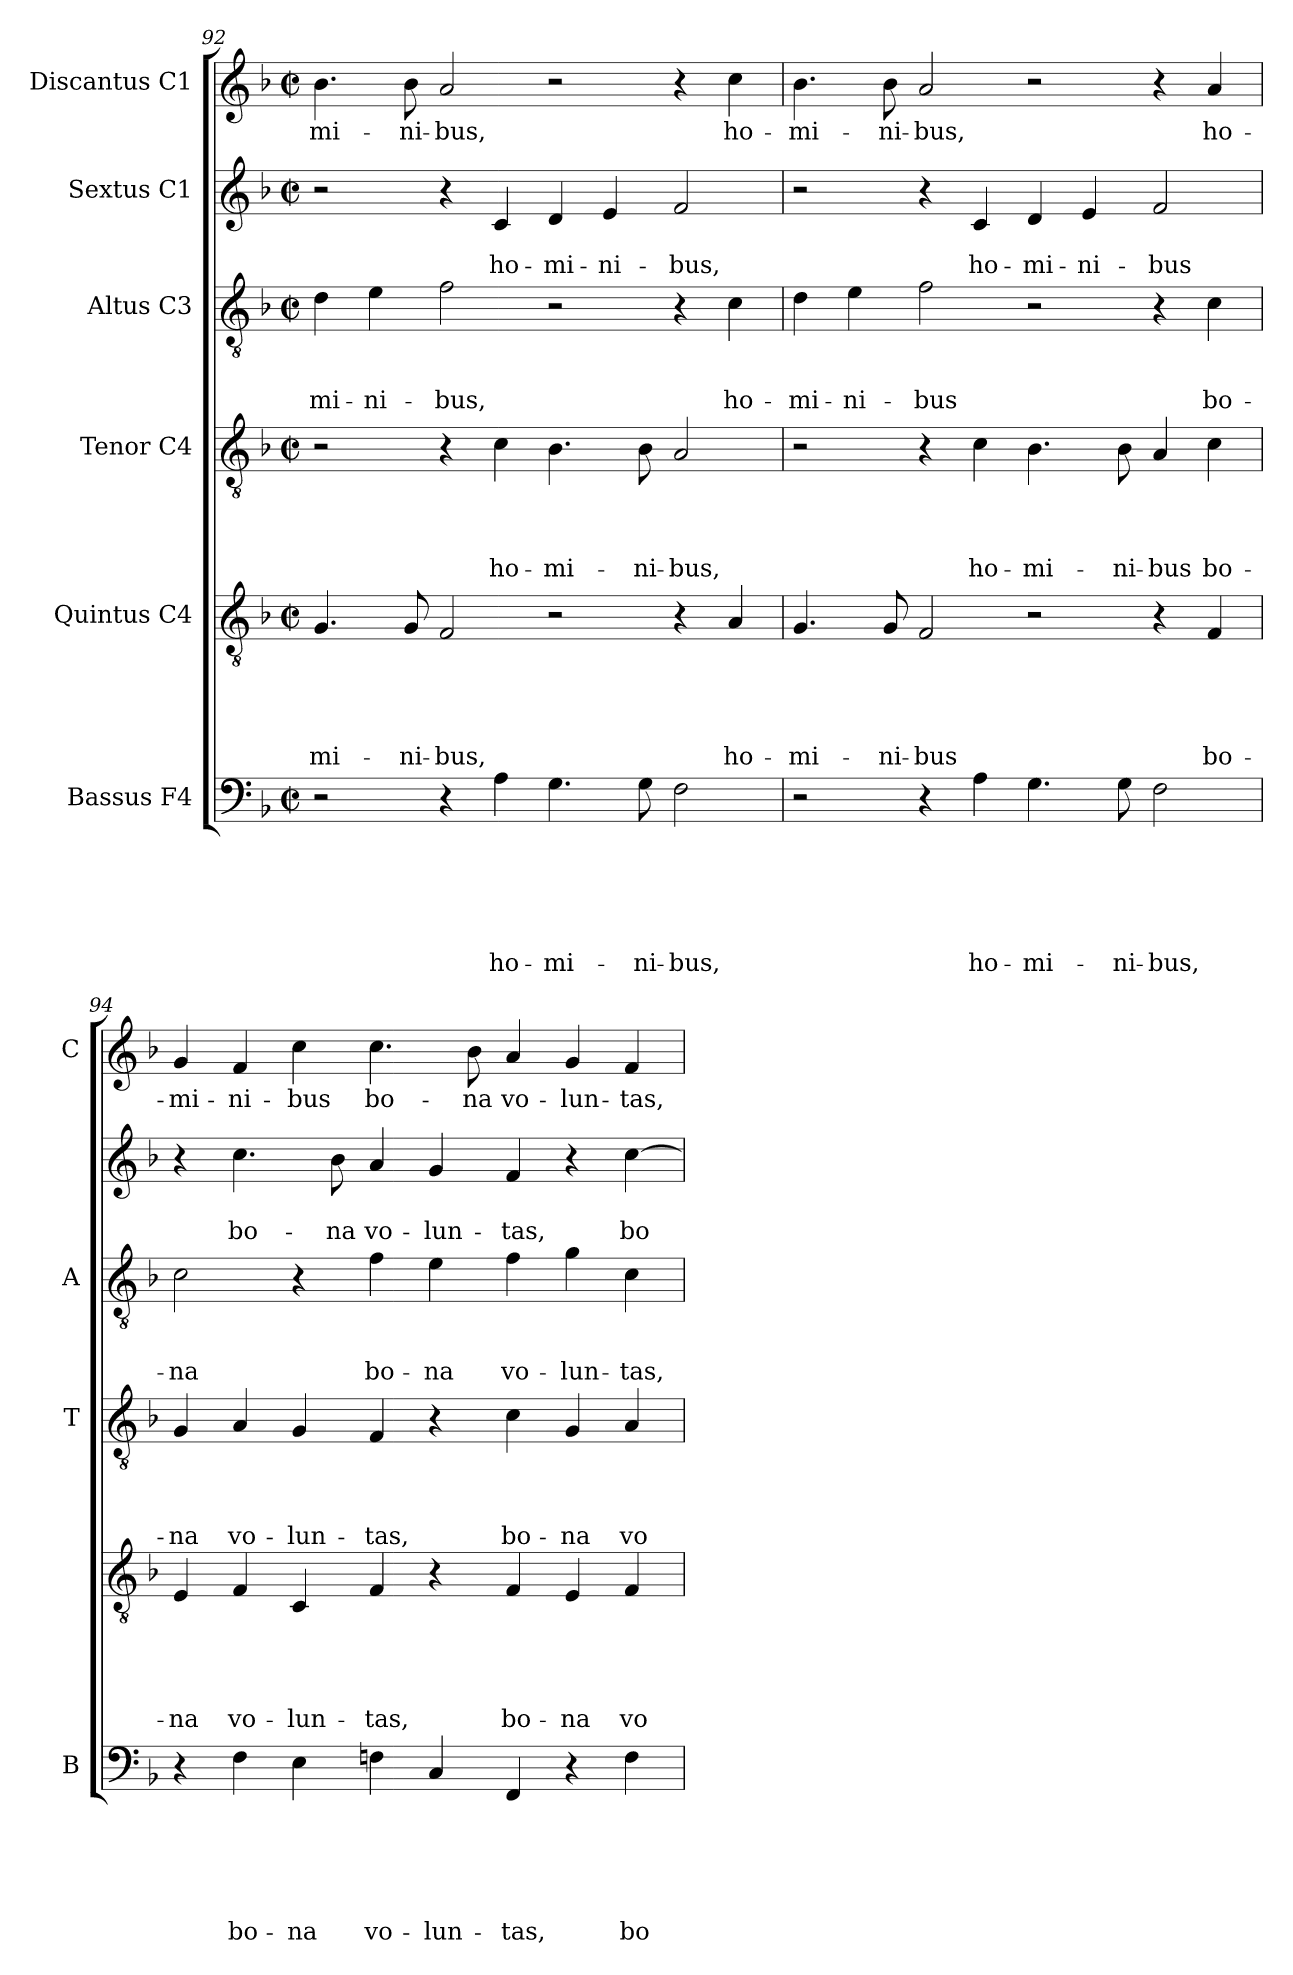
**kern	**text	**text	**text	**text	**text	**text	**kern	**text	**text	**text	**text	**text	**kern	**text	**text	**text	**text	**kern	**text	**text	**text	**kern	**text	**text	**kern	**text
*part6	*part6	*part6	*part6	*part6	*part6	*part6	*part5	*part5	*part5	*part5	*part5	*part5	*part4	*part4	*part4	*part4	*part4	*part3	*part3	*part3	*part3	*part2	*part2	*part2	*part1	*part1
*staff6	*staff6	*staff6	*staff6	*staff6	*staff6	*staff6	*staff5	*staff5	*staff5	*staff5	*staff5	*staff5	*staff4	*staff4	*staff4	*staff4	*staff4	*staff3	*staff3	*staff3	*staff3	*staff2	*staff2	*staff2	*staff1	*staff1
*I"Bassus F4	*	*	*	*	*	*	*I"Quintus C4	*	*	*	*	*	*I"Tenor C4	*	*	*	*	*I"Altus C3	*	*	*	*I"Sextus C1	*	*	*I"Discantus C1	*
*I'B	*	*	*	*	*	*	*	*	*	*	*	*	*I'T	*	*	*	*	*I'A	*	*	*	*	*	*	*I'C	*
*clefF4	*	*	*	*	*	*	*clefGv2	*	*	*	*	*	*clefGv2	*	*	*	*	*clefGv2	*	*	*	*clefG2	*	*	*clefG2	*
*k[b-]	*	*	*	*	*	*	*k[b-]	*	*	*	*	*	*k[b-]	*	*	*	*	*k[b-]	*	*	*	*k[b-]	*	*	*k[b-]	*
*F:	*	*	*	*	*	*	*F:	*	*	*	*	*	*F:	*	*	*	*	*F:	*	*	*	*F:	*	*	*F:	*
*M2/2	*	*	*	*	*	*	*M2/2	*	*	*	*	*	*M2/2	*	*	*	*	*M2/2	*	*	*	*M2/2	*	*	*M2/2	*
*met(c|)	*	*	*	*	*	*	*met(c|)	*	*	*	*	*	*met(c|)	*	*	*	*	*met(c|)	*	*	*	*met(c|)	*	*	*met(c|)	*
=92	=92	=92	=92	=92	=92	=92	=92	=92	=92	=92	=92	=92	=92	=92	=92	=92	=92	=92	=92	=92	=92	=92	=92	=92	=92	=92
!	!	!	!	!	!	!	!	!	!	!	!	!LO:LY:b	!	!	!	!	!	!	!	!	!LO:LY:b	!	!	!	!	!LO:LY:b
2r	.	.	.	.	.	.	4.G/	.	.	.	.	-mi-	2r	.	.	.	.	4d\	.	.	-mi-	2r	.	.	4.b-\	-mi-
!	!	!	!	!	!	!	!	!	!	!	!	!	!	!	!	!	!	!	!	!	!LO:LY:b	!	!	!	!	!
.	.	.	.	.	.	.	.	.	.	.	.	.	.	.	.	.	.	4e\	.	.	-ni-	.	.	.	.	.
!	!	!	!	!	!	!	!	!	!	!	!	!LO:LY:b	!	!	!	!	!	!	!	!	!	!	!	!	!	!LO:LY:b
.	.	.	.	.	.	.	8G/	.	.	.	.	-ni-	.	.	.	.	.	.	.	.	.	.	.	.	8b-\	-ni-
!	!	!	!	!	!	!	!	!	!	!	!	!LO:LY:b	!	!	!	!	!	!	!	!	!LO:LY:b	!	!	!	!	!LO:LY:b
4r	.	.	.	.	.	.	2F/	.	.	.	.	-bus,	4r	.	.	.	.	2f\	.	.	-bus,	4r	.	.	2a/	-bus,
!	!	!	!	!	!	!LO:LY:b	!	!	!	!	!	!	!	!	!	!	!LO:LY:b	!	!	!	!	!	!	!LO:LY:b	!	!
4A\	.	.	.	.	.	ho-	.	.	.	.	.	.	4c\	.	.	.	ho-	.	.	.	.	4c/	.	ho-	.	.
!	!	!	!	!	!	!LO:LY:b	!	!	!	!	!	!	!	!	!	!	!LO:LY:b	!	!	!	!	!	!	!LO:LY:b	!	!
4.G\	.	.	.	.	.	-mi-	2r	.	.	.	.	.	4.B-\	.	.	.	-mi-	2r	.	.	.	4d/	.	-mi-	2r	.
!	!	!	!	!	!	!	!	!	!	!	!	!	!	!	!	!	!	!	!	!	!	!	!	!LO:LY:b	!	!
.	.	.	.	.	.	.	.	.	.	.	.	.	.	.	.	.	.	.	.	.	.	4e/	.	-ni-	.	.
!	!	!	!	!	!	!LO:LY:b	!	!	!	!	!	!	!	!	!	!	!LO:LY:b	!	!	!	!	!	!	!	!	!
8G\	.	.	.	.	.	-ni-	.	.	.	.	.	.	8B-\	.	.	.	-ni-	.	.	.	.	.	.	.	.	.
!	!	!	!	!	!	!LO:LY:b	!	!	!	!	!	!	!	!	!	!	!LO:LY:b	!	!	!	!	!	!	!LO:LY:b	!	!
2F\	.	.	.	.	.	-bus,	4r	.	.	.	.	.	2A/	.	.	.	-bus,	4r	.	.	.	2f/	.	-bus,	4r	.
!	!	!	!	!	!	!	!	!	!	!	!	!LO:LY:b	!	!	!	!	!	!	!	!	!LO:LY:b	!	!	!	!	!LO:LY:b
.	.	.	.	.	.	.	4A/	.	.	.	.	ho-	.	.	.	.	.	4c\	.	.	ho-	.	.	.	4cc\	ho-
=93	=93	=93	=93	=93	=93	=93	=93	=93	=93	=93	=93	=93	=93	=93	=93	=93	=93	=93	=93	=93	=93	=93	=93	=93	=93	=93
!	!	!	!	!	!	!	!	!	!	!	!	!LO:LY:b	!	!	!	!	!	!	!	!	!LO:LY:b	!	!	!	!	!LO:LY:b
2r	.	.	.	.	.	.	4.G/	.	.	.	.	-mi-	2r	.	.	.	.	4d\	.	.	-mi-	2r	.	.	4.b-\	-mi-
!	!	!	!	!	!	!	!	!	!	!	!	!	!	!	!	!	!	!	!	!	!LO:LY:b	!	!	!	!	!
.	.	.	.	.	.	.	.	.	.	.	.	.	.	.	.	.	.	4e\	.	.	-ni-	.	.	.	.	.
!	!	!	!	!	!	!	!	!	!	!	!	!LO:LY:b	!	!	!	!	!	!	!	!	!	!	!	!	!	!LO:LY:b
.	.	.	.	.	.	.	8G/	.	.	.	.	-ni-	.	.	.	.	.	.	.	.	.	.	.	.	8b-\	-ni-
!	!	!	!	!	!	!	!	!	!	!	!	!LO:LY:b	!	!	!	!	!	!	!	!	!LO:LY:b	!	!	!	!	!LO:LY:b
4r	.	.	.	.	.	.	2F/	.	.	.	.	-bus	4r	.	.	.	.	2f\	.	.	-bus	4r	.	.	2a/	-bus,
!	!	!	!	!	!	!LO:LY:b	!	!	!	!	!	!	!	!	!	!	!LO:LY:b	!	!	!	!	!	!	!LO:LY:b	!	!
4A\	.	.	.	.	.	ho-	.	.	.	.	.	.	4c\	.	.	.	ho-	.	.	.	.	4c/	.	ho-	.	.
!	!	!	!	!	!	!LO:LY:b	!	!	!	!	!	!	!	!	!	!	!LO:LY:b	!	!	!	!	!	!	!LO:LY:b	!	!
4.G\	.	.	.	.	.	-mi-	2r	.	.	.	.	.	4.B-\	.	.	.	-mi-	2r	.	.	.	4d/	.	-mi-	2r	.
!	!	!	!	!	!	!	!	!	!	!	!	!	!	!	!	!	!	!	!	!	!	!	!	!LO:LY:b	!	!
.	.	.	.	.	.	.	.	.	.	.	.	.	.	.	.	.	.	.	.	.	.	4e/	.	-ni-	.	.
!	!	!	!	!	!	!LO:LY:b	!	!	!	!	!	!	!	!	!	!	!LO:LY:b	!	!	!	!	!	!	!	!	!
8G\	.	.	.	.	.	-ni-	.	.	.	.	.	.	8B-\	.	.	.	-ni-	.	.	.	.	.	.	.	.	.
!	!	!	!	!	!	!LO:LY:b	!	!	!	!	!	!	!	!	!	!	!LO:LY:b	!	!	!	!	!	!	!LO:LY:b	!	!
2F\	.	.	.	.	.	-bus,	4r	.	.	.	.	.	4A/	.	.	.	-bus	4r	.	.	.	2f/	.	-bus	4r	.
!	!	!	!	!	!	!	!	!	!	!	!	!LO:LY:b	!	!	!	!	!LO:LY:b	!	!	!	!LO:LY:b	!	!	!	!	!LO:LY:b
.	.	.	.	.	.	.	4F/	.	.	.	.	bo-	4c\	.	.	.	bo-	4c\	.	.	bo-	.	.	.	4a/	ho-
=94	=94	=94	=94	=94	=94	=94	=94	=94	=94	=94	=94	=94	=94	=94	=94	=94	=94	=94	=94	=94	=94	=94	=94	=94	=94	=94
!	!	!	!	!	!	!	!	!	!	!	!	!LO:LY:b	!	!	!	!	!LO:LY:b	!	!	!	!LO:LY:b	!	!	!	!	!LO:LY:b
4r	.	.	.	.	.	.	4E/	.	.	.	.	-na	4G/	.	.	.	-na	2c\	.	.	-na	4r	.	.	4g/	-mi-
!	!	!	!	!	!	!LO:LY:b	!	!	!	!	!	!LO:LY:b	!	!	!	!	!LO:LY:b	!	!	!	!	!	!	!LO:LY:b	!	!LO:LY:b
4F\	.	.	.	.	.	bo-	4F/	.	.	.	.	vo-	4A/	.	.	.	vo-	.	.	.	.	4.cc\	.	bo-	4f/	-ni-
!	!	!	!	!	!	!LO:LY:b	!	!	!	!	!	!LO:LY:b	!	!	!	!	!LO:LY:b	!	!	!	!	!	!	!	!	!LO:LY:b
4E\	.	.	.	.	.	-na	4C/	.	.	.	.	-lun-	4G/	.	.	.	-lun-	4r	.	.	.	.	.	.	4cc\	-bus
!	!	!	!	!	!	!	!	!	!	!	!	!	!	!	!	!	!	!	!	!	!	!	!	!LO:LY:b	!	!
.	.	.	.	.	.	.	.	.	.	.	.	.	.	.	.	.	.	.	.	.	.	8b-\	.	-na	.	.
!	!	!	!	!	!	!LO:LY:b	!	!	!	!	!	!LO:LY:b	!	!	!	!	!LO:LY:b	!	!	!	!LO:LY:b	!	!	!LO:LY:b	!	!LO:LY:b
4Fn\	.	.	.	.	.	vo-	4F/	.	.	.	.	-tas,	4F/	.	.	.	-tas,	4f\	.	.	bo-	4a/	.	vo-	4.cc\	bo-
!	!	!	!	!	!	!LO:LY:b	!	!	!	!	!	!	!	!	!	!	!	!	!	!	!LO:LY:b	!	!	!LO:LY:b	!	!
4C/	.	.	.	.	.	-lun-	4r	.	.	.	.	.	4r	.	.	.	.	4e\	.	.	-na	4g/	.	-lun-	.	.
!	!	!	!	!	!	!	!	!	!	!	!	!	!	!	!	!	!	!	!	!	!	!	!	!	!	!LO:LY:b
.	.	.	.	.	.	.	.	.	.	.	.	.	.	.	.	.	.	.	.	.	.	.	.	.	8b-\	-na
!	!	!	!	!	!	!LO:LY:b	!	!	!	!	!	!LO:LY:b	!	!	!	!	!LO:LY:b	!	!	!	!LO:LY:b	!	!	!LO:LY:b	!	!LO:LY:b
4FF/	.	.	.	.	.	-tas,	4F/	.	.	.	.	bo-	4c\	.	.	.	bo-	4f\	.	.	vo-	4f/	.	-tas,	4a/	vo-
!	!	!	!	!	!	!	!	!	!	!	!	!LO:LY:b	!	!	!	!	!LO:LY:b	!	!	!	!LO:LY:b	!	!	!	!	!LO:LY:b
4r	.	.	.	.	.	.	4E/	.	.	.	.	-na	4G/	.	.	.	-na	4g\	.	.	-lun-	4r	.	.	4g/	-lun-
!	!	!	!	!	!	!LO:LY:b	!	!	!	!	!	!LO:LY:b	!	!	!	!	!LO:LY:b	!	!	!	!LO:LY:b	!	!	!LO:LY:b	!	!LO:LY:b
4F\	.	.	.	.	.	bo-	4F/	.	.	.	.	vo-	4A/	.	.	.	vo-	4c\	.	.	-tas,	[4cc\	.	bo-	4f/	-tas,
=	=	=	=	=	=	=	=	=	=	=	=	=	=	=	=	=	=	=	=	=	=	=	=	=	=	=
*-	*-	*-	*-	*-	*-	*-	*-	*-	*-	*-	*-	*-	*-	*-	*-	*-	*-	*-	*-	*-	*-	*-	*-	*-	*-	*-
